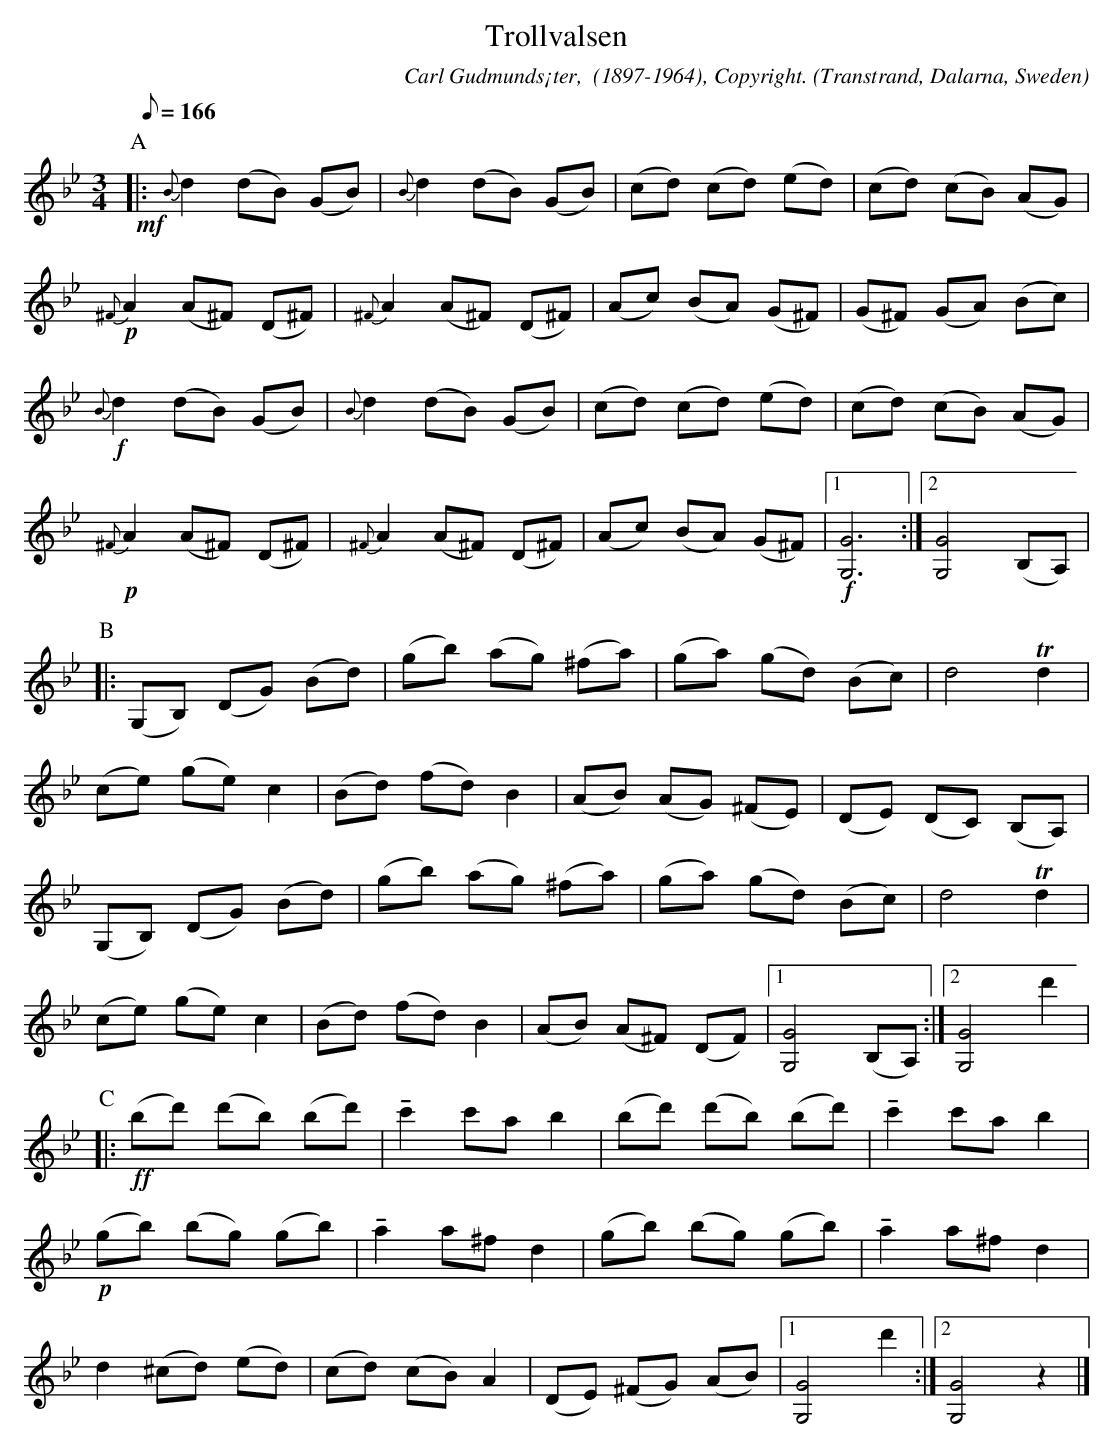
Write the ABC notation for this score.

X:1
T: Trollvalsen
O: Transtrand, Dalarna, Sweden
M: 3/4
C: Carl Gudmunds¡ter,  (1897-1964), Copyright.
Q:166 Allegro
K: Gm
P:A
+mf+ |: {B}d2 (dB) (GB) | {B}d2 (dB) (GB) | (cd) (cd) (ed) | (cd) (cB) (AG) |
+p+ {^F}A2 (A^F) (D^F) | {^F}A2 (A^F) (D^F) | (Ac) (BA) (G^F) | (G^F) (GA) (Bc) |
+f+ {B}d2 (dB) (GB) | {B}d2 (dB) (GB) |  (cd) (cd) (ed) | (cd) (cB) (AG) |
+p+ {^F}A2 (A^F) (D^F) | {^F}A2 (A^F) (D^F) | (Ac) (BA) (G^F) |1 +f+ [G6G,6] :|2 [G4G,4] (B,A,)|
P:B
|: (G,B,) (DG) (Bd) | (gb) (ag) (^fa) | (ga) (gd) (Bc) | d4 Td2 |
(ce) (ge) c2 | (Bd) (fd) B2 | (AB) (AG) (^FE) | (DE) (DC) (B,A,) |
(G,B,) (DG) (Bd) | (gb) (ag) (^fa) | (ga) (gd) (Bc) | d4 Td2 |
(ce) (ge) c2 | (Bd) (fd) B2 | (AB) (A^F) (DF) |1 [G4G,4] (B,A,) :|2 [G4G,4] d'2|
P:C
|: +ff+ (bd') (d'b) (bd') | !tenuto!c'2 c'a b2 | (bd') (d'b) (bd') | !tenuto! c'2 c'a b2 |
+p+ (gb) (bg) (gb) | !tenuto! a2 a^f d2 | (gb) (bg) (gb) | !tenuto! a2 a^f d2 |
d2 (^cd) (ed) | (cd) (cB) A2 | (DE) (^FG) (AB) |1 [G4G,4] d'2 :|2 [G4G,4] z2 |]
